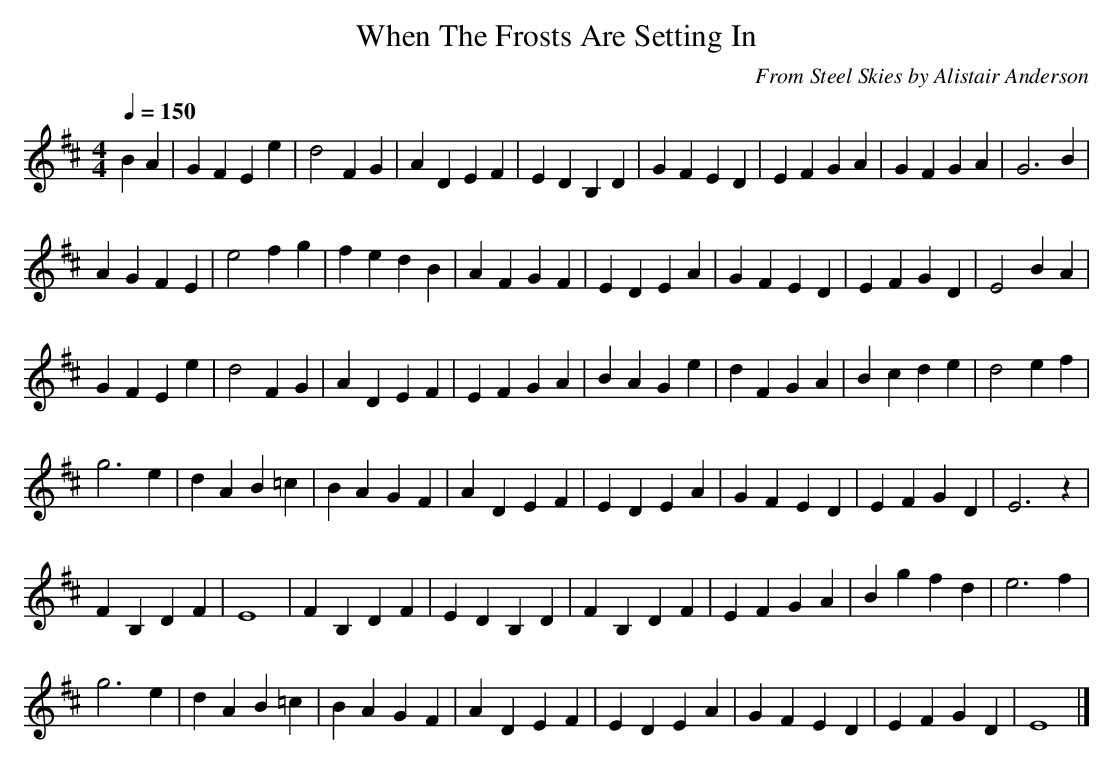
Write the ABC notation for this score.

X:1
T:When The Frosts Are Setting In
C:From Steel Skies by Alistair Anderson
Q:1/4=150
M:4/4
L:1/4
K:D major
BA | GFEe | d2 FG | ADEF | EDB,D | GFED | EFGA | GFGA | G3 B |
AGFE | e2 fg | fedB | AFGF | EDEA | GFED | EFGD | E2 BA |
GFEe | d2 FG | ADEF | EFGA | BAGe | dFGA | Bcde | d2 ef |
g3 e | dAB=c | BAGF | ADEF | EDEA | GFED | EFGD | E3 z |
FB,DF | E4 | FB,DF | EDB,D | FB,DF | EFGA | Bgfd | e3 f |
g3 e | dAB =c | BAGF | ADEF | EDEA | GFED | EFGD | E4|]
